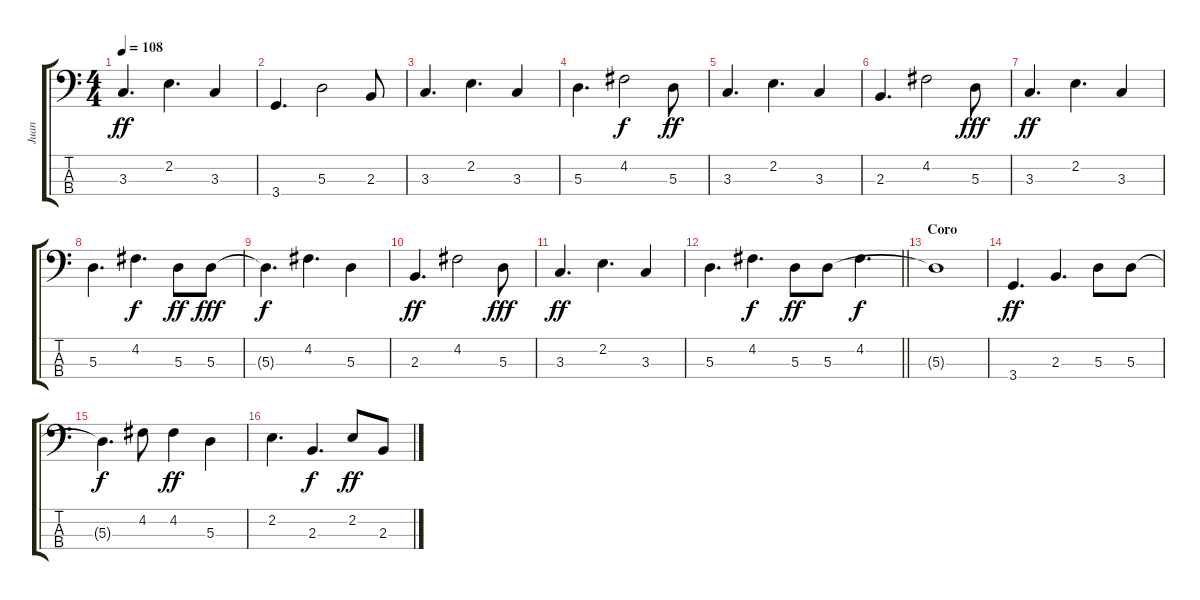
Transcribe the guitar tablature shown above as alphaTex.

\track ("Juan" "Juan") {instrument electricbassfinger}
\staff {score tabs}
\tuning (G2 D2 A1 E1) {hide}
\ts (4 4)
\tempo 108
\clef f4
\ks c
3.3.4{d dy ff} 2.2.4{d} 3.3.4 |
3.4.4{d} 5.3.2 2.3.8 |
3.3.4{d} 2.2.4{d} 3.3.4 |
5.3.4{d} 4.2.2{dy f} 5.3.8{dy ff} |
3.3.4{d} 2.2.4{d} 3.3.4 |
2.3.4{d} 4.2.2 5.3.8{dy fff} |
3.3.4{d dy ff} 2.2.4{d} 3.3.4 |
5.3.4{d} 4.2.4{d dy f} 5.3.8{dy ff} 5.3.8{dy fff} |
5.3{t}.4{d dy f} 4.2.4{d} 5.3.4 |
2.3.4{d dy ff} 4.2.2 5.3.8{dy fff} |
3.3.4{d dy ff} 2.2.4{d} 3.3.4 |
\barLineRight lightlight
5.3.4{d} 4.2.4{d dy f} 5.3.8{dy ff} 5.3.8 4.2.4{d dy f} |
\section ("" "Coro")
5.3{t}.1 |
3.4.4{d dy ff} 2.3.4{d} 5.3.8 5.3.8 |
5.3{t}.4{d dy f} 4.2.8 4.2.4{dy ff} 5.3.4 |
2.2.4{d} 2.3.4{d dy f} 2.2.8{dy ff} 2.3.8
